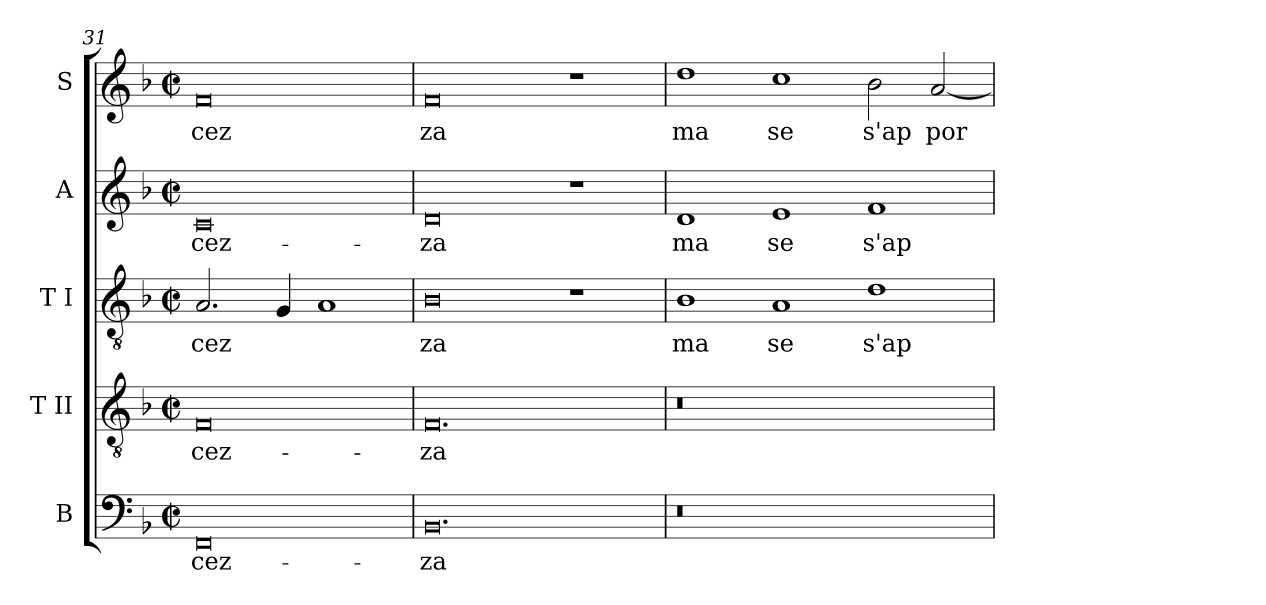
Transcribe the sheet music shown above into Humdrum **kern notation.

**kern	**text	**kern	**text	**kern	**text	**kern	**text	**kern	**text
*part5	*part5	*part4	*part4	*part3	*part3	*part2	*part2	*part1	*part1
*staff5	*staff5	*staff4	*staff4	*staff3	*staff3	*staff2	*staff2	*staff1	*staff1
*I"B	*	*I"T II	*	*I"T I	*	*I"A	*	*I"S	*
*clefF4	*	*clefGv2	*	*clefGv2	*	*clefG2	*	*clefG2	*
*k[b-]	*	*k[b-]	*	*k[b-]	*	*k[b-]	*	*k[b-]	*
*F:	*	*F:	*	*F:	*	*F:	*	*F:	*
*M2/2	*	*M2/2	*	*M2/2	*	*M2/2	*	*M2/2	*
*met(c|)	*	*met(c|)	*	*met(c|)	*	*met(c|)	*	*met(c|)	*
=31	=31	=31	=31	=31	=31	=31	=31	=31	=31
!	!LO:LY:b:cj	!	!LO:LY:b:cj	!	!LO:LY:b:cj	!	!LO:LY:b:cj	!	!LO:LY:b:cj
0FF	-cez-	0F	-cez-	2.A/	cez	0c	-cez-	0f	cez
!	!	!	!	!	!LO:LY:b:cj	!	!	!	!
.	.	.	.	4G/	.	.	.	.	.
!	!	!	!	!	!LO:LY:b:cj	!	!	!	!
.	.	.	.	1A	.	.	.	.	.
=32	=32	=32	=32	=32	=32	=32	=32	=32	=32
!	!LO:LY:b:cj	!	!LO:LY:b:cj	!	!LO:LY:b:cj	!	!LO:LY:b:cj	!	!LO:LY:b:cj
0.BB-	-za	0.F	-za	0B-	za	0d	-za	0f	za
.	.	.	.	1r	.	1r	.	1r	.
!!LO:PB:g=z
=33	=33	=33	=33	=33	=33	=33	=33	=33	=33
!	!	!	!	!	!LO:LY:b:cj	!	!LO:LY:b:cj	!	!LO:LY:b:cj
0.r	.	0.r	.	1B-	ma	1d	ma	1dd	ma
!	!	!	!	!	!LO:LY:b:cj	!	!LO:LY:b:cj	!	!LO:LY:b:cj
.	.	.	.	1A	se	1e	se	1cc	se
!	!	!	!	!	!LO:LY:b:cj	!	!LO:LY:b:cj	!	!LO:LY:b:cj
.	.	.	.	1d	s'ap	1f	s'ap	2b-\	s'ap
!	!	!	!	!	!	!	!	!	!LO:LY:b:cj
.	.	.	.	.	.	.	.	[<2a/	por
=	=	=	=	=	=	=	=	=	=
*-	*-	*-	*-	*-	*-	*-	*-	*-	*-
